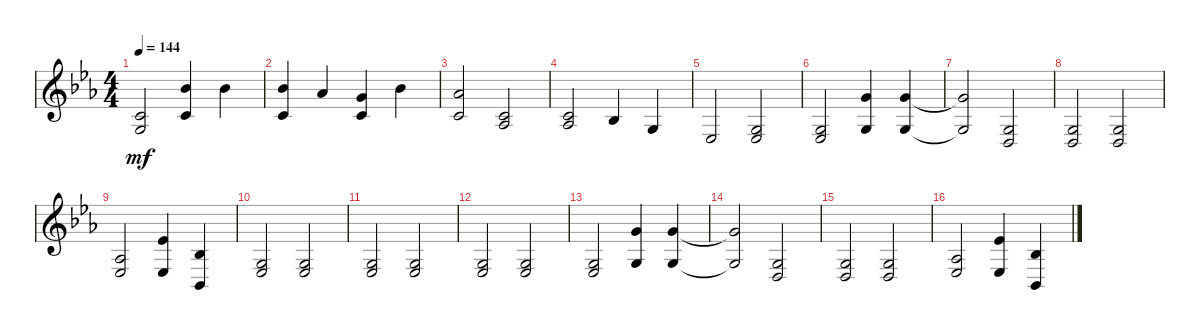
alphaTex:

\track "" {instrument acousticgrandpiano}
\staff {score}
\tuning (E4 B3 G3 D3 A2 E2) {hide}
\ts (4 4)
\tempo 144
\clef g2
\ks eb
(1.2 0.3).2{dy mf} (6.1 1.2).4 6.1.4 |
(6.1 1.2).4 4.1.4 (3.1 1.2).4 6.1.4 |
(4.1 1.2).2 (1.2 1.3).2 |
(1.2 1.3).2 3.3.4 0.3.4 |
1.4.2 (0.3 1.4).2 |
(0.3 1.4).2 (3.1 0.3).4 (3.1 0.3).4 |
(3.1{t} 0.3{t}).2 (0.3 0.4).2 |
(0.3 0.4).2 (0.3 0.4).2 |
(1.3 1.4).2 (4.2 1.4).4 (3.3 1.5).4 |
(0.3 1.4).2 (0.3 1.4).2 |
(0.3 1.4).2 (0.3 1.4).2 |
(0.3 1.4).2 (0.3 1.4).2 |
(0.3 1.4).2 (3.1 0.3).4 (3.1 0.3).4 |
(3.1{t} 0.3{t}).2 (0.3 0.4).2 |
(0.3 0.4).2 (0.3 0.4).2 |
(1.3 1.4).2 (4.2 1.4).4 (3.3 1.5).4
